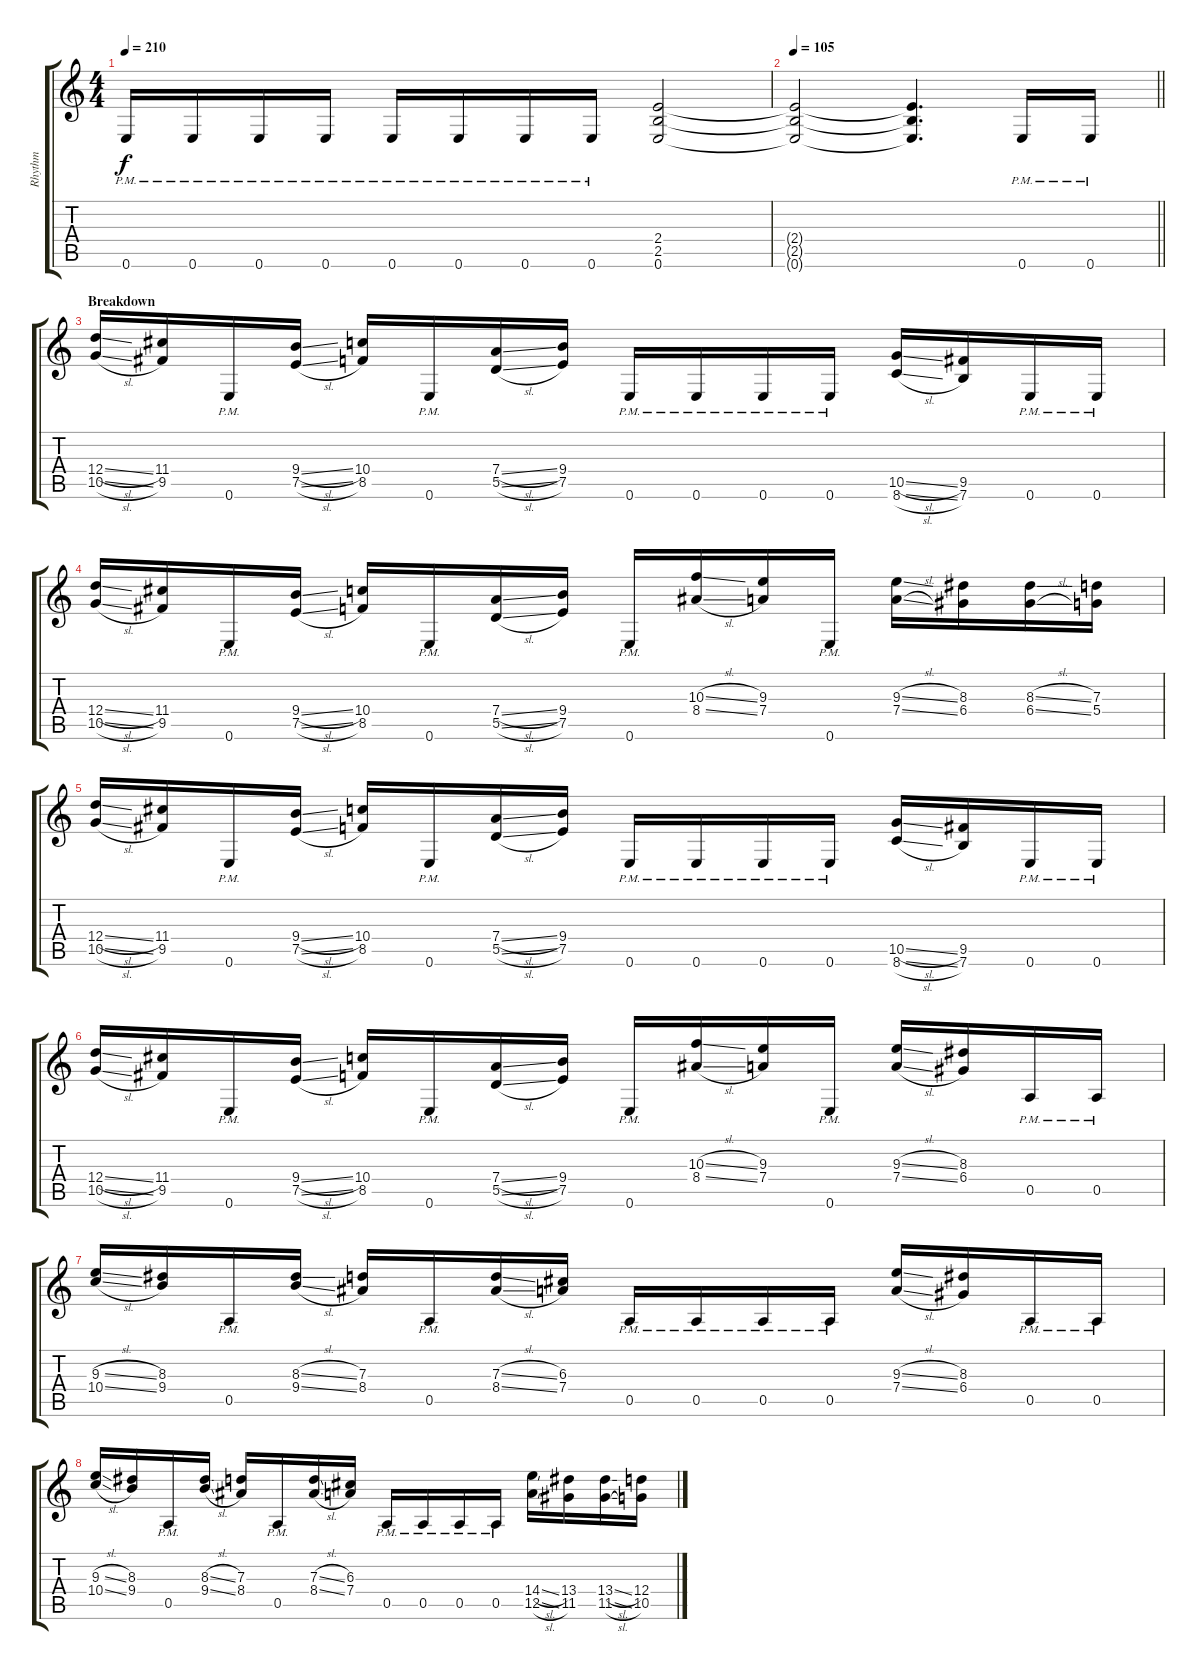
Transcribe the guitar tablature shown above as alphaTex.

\track ("Rhythm" "Rhythm") {instrument distortionguitar}
\staff {score tabs}
\tuning (E4 B3 G3 D3 A2 E2) {hide}
\ts (4 4)
\tempo 210
\clef g2
\ks c
0.6{pm}.16{dy f} 0.6{pm}.16 0.6{pm}.16 0.6{pm}.16 0.6{pm}.16 0.6{pm}.16 0.6{pm}.16 0.6{pm}.16 (2.4 2.5 0.6).2 |
\tempo 105
\barLineRight lightlight
(2.4{t} 2.5{t} 0.6{t}).2 (2.4{t} 2.5{t} 0.6{t}).4{d} 0.6{pm}.16 0.6{pm}.16 |
\section ("" "Breakdown")
(12.4{sl} 10.5{sl}).16 (11.4 9.5).16 0.6{pm}.16 (9.4{sl} 7.5{sl}).16 (10.4 8.5).16 0.6{pm}.16 (7.4{sl} 5.5{sl}).16 (9.4 7.5).16 0.6{pm}.16 0.6{pm}.16 0.6{pm}.16 0.6{pm}.16 (10.5{sl} 8.6{sl}).16 (9.5 7.6).16 0.6{pm}.16 0.6{pm}.16 |
(12.4{sl} 10.5{sl}).16 (11.4 9.5).16 0.6{pm}.16 (9.4{sl} 7.5{sl}).16 (10.4 8.5).16 0.6{pm}.16 (7.4{sl} 5.5{sl}).16 (9.4 7.5).16 0.6{pm}.16 (10.3{sl} 8.4{sl}).16 (9.3 7.4).16 0.6{pm}.16 (9.3{sl} 7.4{sl}).16 (8.3 6.4).16 (8.3{sl} 6.4{sl}).16 (7.3 5.4).16 |
(12.4{sl} 10.5{sl}).16 (11.4 9.5).16 0.6{pm}.16 (9.4{sl} 7.5{sl}).16 (10.4 8.5).16 0.6{pm}.16 (7.4{sl} 5.5{sl}).16 (9.4 7.5).16 0.6{pm}.16 0.6{pm}.16 0.6{pm}.16 0.6{pm}.16 (10.5{sl} 8.6{sl}).16 (9.5 7.6).16 0.6{pm}.16 0.6{pm}.16 |
(12.4{sl} 10.5{sl}).16 (11.4 9.5).16 0.6{pm}.16 (9.4{sl} 7.5{sl}).16 (10.4 8.5).16 0.6{pm}.16 (7.4{sl} 5.5{sl}).16 (9.4 7.5).16 0.6{pm}.16 (10.3{sl} 8.4{sl}).16 (9.3 7.4).16 0.6{pm}.16 (9.3{sl} 7.4{sl}).16 (8.3 6.4).16 0.5{pm}.16 0.5{pm}.16 |
(9.3{sl} 10.4{sl}).16 (8.3 9.4).16 0.5{pm}.16 (8.3{sl} 9.4{sl}).16 (7.3 8.4).16 0.5{pm}.16 (7.3{sl} 8.4{sl}).16 (6.3 7.4).16 0.5{pm}.16 0.5{pm}.16 0.5{pm}.16 0.5{pm}.16 (9.3{sl} 7.4{sl}).16 (8.3 6.4).16 0.5{pm}.16 0.5{pm}.16 |
(9.3{sl} 10.4{sl}).16 (8.3 9.4).16 0.5{pm}.16 (8.3{sl} 9.4{sl}).16 (7.3 8.4).16 0.5{pm}.16 (7.3{sl} 8.4{sl}).16 (6.3 7.4).16 0.5{pm}.16 0.5{pm}.16 0.5{pm}.16 0.5{pm}.16 (14.4{sl} 12.5{sl}).16 (13.4 11.5).16 (13.4{sl} 11.5{sl}).16 (12.4 10.5).16
